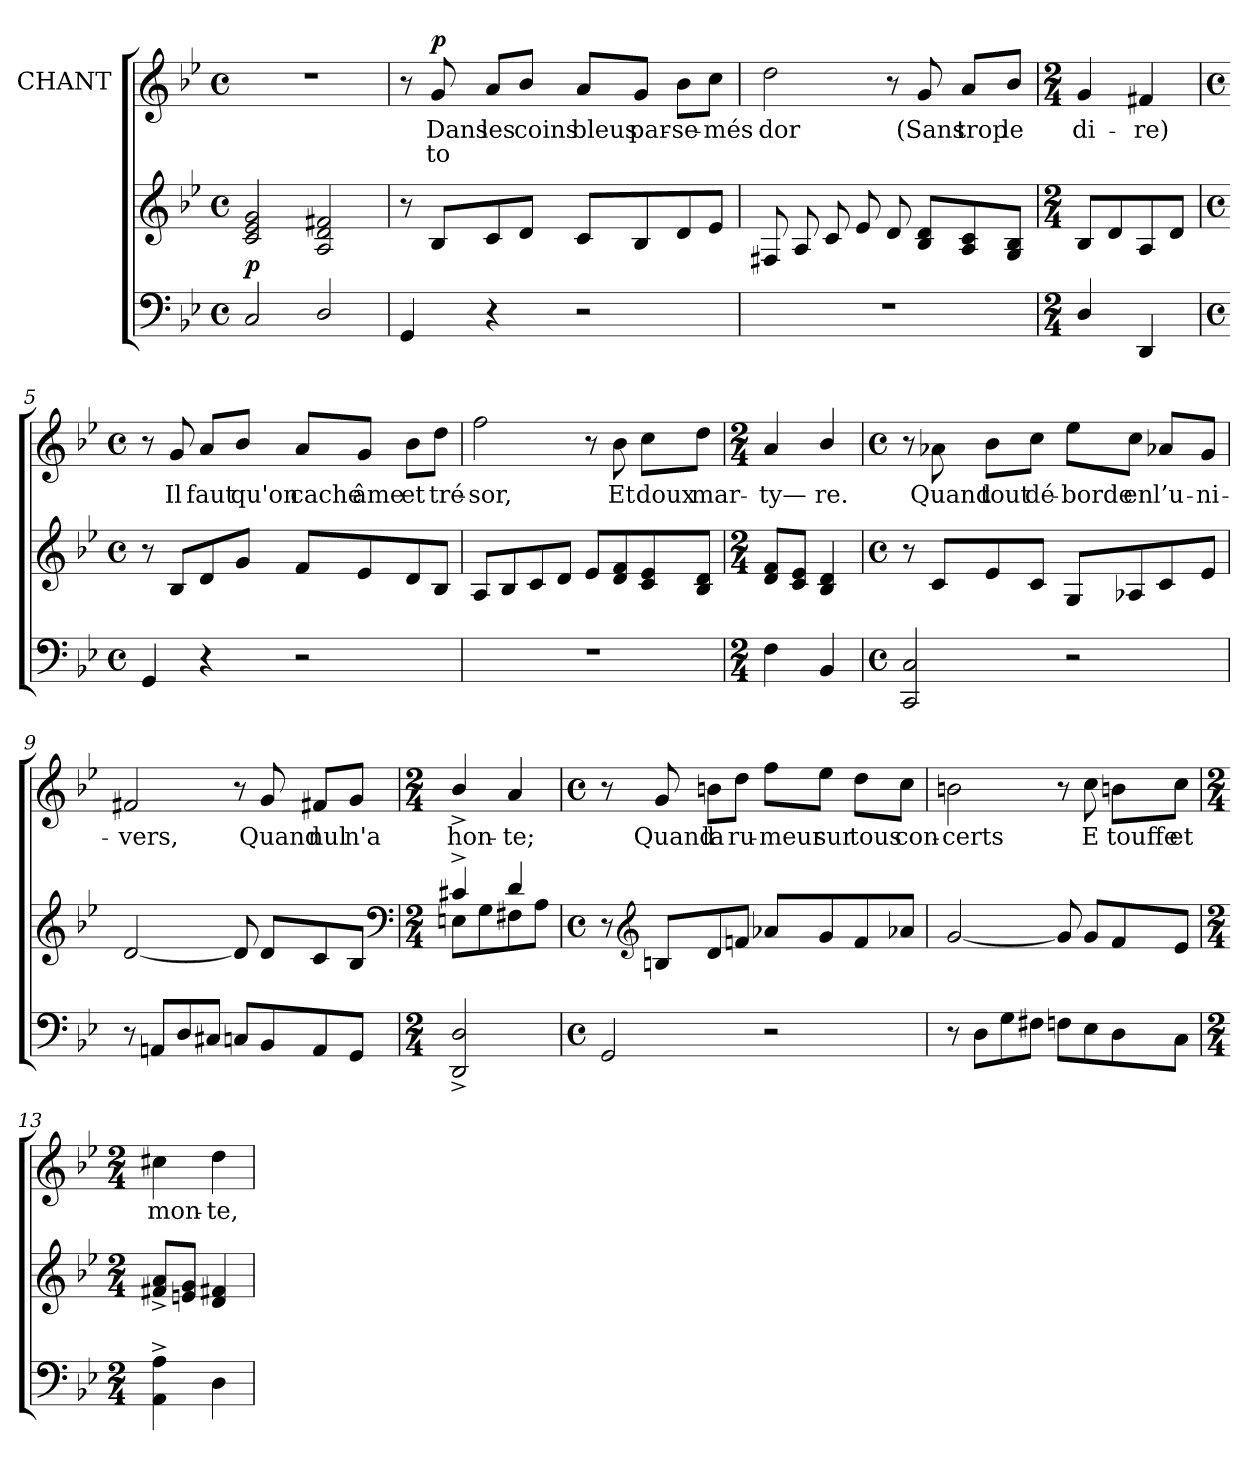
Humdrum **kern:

**kern	**dynam	**kern	**kern	**text	**text	**dynam
*part3	*part3	*part2	*part1	*part1	*part1	*part1
*staff3	*staff3	*staff2	*staff1	*staff1	*staff1	*staff1
*	*	*	*I"CHANT	*	*	*
*clefF4	*	*clefG2	*clefG2	*	*	*
*k[b-e-]	*	*k[b-e-]	*k[b-e-]	*	*	*
*M4/4	*	*M4/4	*M4/4	*	*	*
*met(c)	*	*met(c)	*met(c)	*	*	*
=1	=1	=1	=1	=1	=1	=1
!	!LO:DY:a	!	!	!	!	!
2Ci/	p	2gj/ 2e-j/ 2cj/	1r	.	.	.
2Di/	.	2f#Xj/ 2dj/ 2Aj/	.	.	.	.
=2	=2	=2	=2	=2	=2	=2
4GGi/	.	8r	8r	.	.	.
!	!	!	!	!	!	!LO:DY:a
.	.	8B-j/L	8gj/	Dans	to	p
4r	.	8cj/	8aj/L	les	.	.
.	.	8dj/J	8b-j/J	coins	.	.
2r	.	8cj/L	8aj/L	bleus	.	.
.	.	8B-j/	8gj/J	par-	.	.
.	.	8dj/	8b-j\L	se-	.	.
.	.	8e-j/J	8ccj\J	més	.	.
=3	=3	=3	=3	=3	=3	=3
1r	.	8F#Xj/	2ddj\	dor	.	.
.	.	8Aj/	.	.	.	.
.	.	8cj/	.	.	.	.
.	.	8e-j/	.	.	.	.
.	.	8dj/	8r	.	.	.
.	.	8B-j/ 8dj/L	8gj/	(Sans	.	.
.	.	8cj/ 8Aj/	8aj/L	trop	.	.
.	.	8B-j/ 8Gj/J	8b-j/J	le	.	.
!!LO:LB:g=z
=4	=4	=4	=4	=4	=4	=4
*M2/4	*	*M2/4	*M2/4	*	*	*
4Di/	.	8B-j/L	4gj/	di-	.	.
.	.	8dj/	.	.	.	.
4DDi/	.	8Aj/	4f#Xj/	re)	.	.
.	.	8dj/J	.	.	.	.
=5	=5	=5	=5	=5	=5	=5
*M4/4	*	*M4/4	*M4/4	*	*	*
*met(c)	*	*met(c)	*met(c)	*	*	*
4GGi/	.	8r	8r	.	.	.
.	.	8B-j/L	8gj/	Il	.	.
4r	.	8dj/	8aj/L	faut	.	.
.	.	8gj/J	8b-j/J	qu'on	.	.
2r	.	8fj/L	8aj/L	cache	.	.
.	.	8e-j/	8gj/J	âme	.	.
.	.	8dj/	8b-j\L	et	.	.
.	.	8B-j/J	8ddj\J	tré-	.	.
=6	=6	=6	=6	=6	=6	=6
1r	.	8Aj/L	2ffj\	sor,	.	.
.	.	8B-j/	.	.	.	.
.	.	8cj/	.	.	.	.
.	.	8dj/J	.	.	.	.
.	.	8e-j/L	8r	.	.	.
.	.	8fj/ 8dj/	8b-j\	Et	.	.
.	.	8e-j/ 8cj/	8ccj\L	doux	.	.
.	.	8B-j/ 8dj/J	8ddj\J	mar-	.	.
!!LO:LB:g=z
=7	=7	=7	=7	=7	=7	=7
*M2/4	*	*M2/4	*M2/4	*	*	*
4Fi\	.	8dj/ 8fj/L	4aj/	ty—	.	.
.	.	8e-j/ 8cj/J	.	.	.	.
4BB-i/	.	4dj/ 4B-j/	4b-j/	re.	.	.
=8	=8	=8	=8	=8	=8	=8
*M4/4	*	*M4/4	*M4/4	*	*	*
*met(c)	*	*met(c)	*met(c)	*	*	*
2Ci/ 2CCi/	.	8r	8r	.	.	.
.	.	8cj/L	8a-Xj\	Quand	.	.
.	.	8e-j/	8b-j\L	tout	.	.
.	.	8cj/J	8ccj\J	dé-	.	.
2r	.	8Gj/L	8ee-j\L	borde	.	.
.	.	8A-Xj/	8ccj\J	en	.	.
.	.	8cj/	8a-Xj/L	l’u-	.	.
.	.	8e-j/J	8gj/J	ni-	.	.
=9	=9	=9	=9	=9	=9	=9
8r	.	[2dj/	2f#Xj/	vers,	.	.
8AAni/L	.	.	.	.	.	.
8Di/	.	.	.	.	.	.
8C#Xi/J	.	.	.	.	.	.
8Cni/L	.	8dj/]	8r	.	.	.
8BB-i/	.	8dj/L	8gj/	Quand	.	.
8AAi/	.	8cj/	8f#Xj/L	nul	.	.
8GGi/J	.	8B-j/J	8gj/J	n'a	.	.
*	*	*clefF4	*	*	*	*
!!LO:PB:g=z
=10	=10	=10	=10	=10	=10	=10
*M2/4	*	*M2/4	*M2/4	*	*	*
*	*	*^	*	*	*	*
2Di^>/ 2DDi^>/	.	4c#X^>j/	8EnZ\L	4b-^>j/	hon-	.	.
.	.	.	8GZ\	.	.	.	.
.	.	4dj/	8F#XZ\	4aj/	te;	.	.
.	.	.	8AZ\J	.	.	.	.
*	*	*v	*v	*	*	*	*
=11	=11	=11	=11	=11	=11	=11
*M4/4	*	*M4/4	*M4/4	*	*	*
*met(c)	*	*met(c)	*met(c)	*	*	*
2GGi/	.	8r	8r	.	.	.
*	*	*clefG2	*	*	*	*
.	.	8Bnj/L	8gj/	Quand	.	.
.	.	8dj/	8bnj\L	la	.	.
.	.	8fnj/J	8ddj\J	ru-	.	.
2r	.	8a-Xj/L	8ffj\L	meur	.	.
.	.	8gj/	8ee-j\J	sur	.	.
.	.	8fj/	8ddj\L	tous	.	.
.	.	8a-Xj/J	8ccj\J	con-	.	.
=12	=12	=12	=12	=12	=12	=12
8r	.	[2gj/	2bnj\	certs	.	.
8Di\L	.	.	.	.	.	.
8Gi\	.	.	.	.	.	.
8F#Xi\J	.	.	.	.	.	.
8Fni\L	.	8gj/]	8r	.	.	.
8E-i\	.	8gj/L	8ccj\	E	.	.
8Di\	.	8fj/	8bnj\L	touffe	.	.
8Ci\J	.	8e-j/J	8ccj\J	et	.	.
=13	=13	=13	=13	=13	=13	=13
*M2/4	*	*M2/4	*M2/4	*	*	*
4AAi^>\ 4Ai^>\	.	8aj^>/ 8f#Xj^>/L	4cc#Xj\	mon-	.	.
.	.	8gj/ 8enj/J	.	.	.	.
4Di\	.	4f#Xj/ 4dj/	4ddj\	te,	.	.
=	=	=	=	=	=	=
*-	*-	*-	*-	*-	*-	*-
